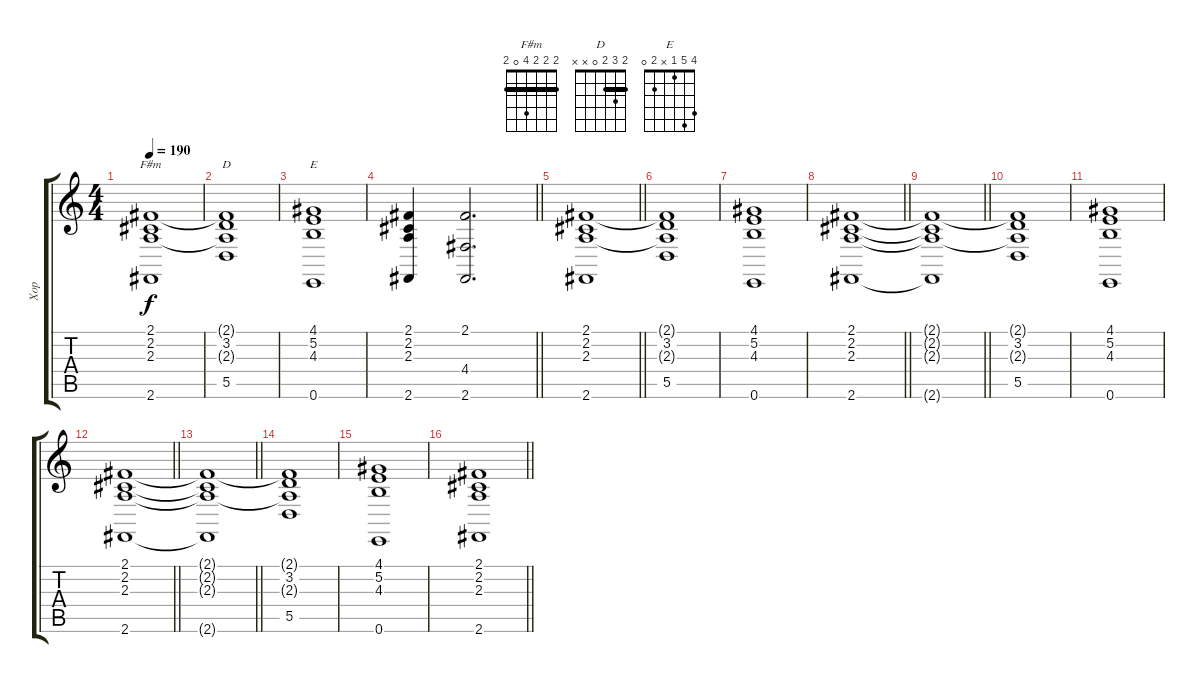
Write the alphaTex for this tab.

\track ("Хор" "Хор") {instrument pad4choir}
\staff {score tabs}
\tuning (E4 B3 G3 D3 A2 E2) {hide}
\chord ("F#m" 2 2 2 4 0 2) {barre 2}
\chord ("D" 2 3 2 0 x x) {barre 2}
\chord ("E" 4 5 1 x 2 0)
\ts (4 4)
\tempo 190
\clef g2
\ks c
(2.1{t} 2.2{t} 2.3{t} 2.6{t}).1{ch "F#m" dy f} |
(2.1{t} 3.2 2.3{t} 5.5).1{ch "D"} |
(4.1 5.2 4.3 0.6).1{ch "E"} |
\barLineRight lightlight
(2.1 2.2 2.3 2.6).4 (2.1 4.4 2.6).2{d volume 11 instrument reversecymbal} |
\section ("" "")
\barLineRight lightlight
(2.1 2.2 2.3 2.6).1{volume 7 instrument pad4choir} |
(2.1{t} 3.2 2.3{t} 5.5).1 |
(4.1 5.2 4.3 0.6).1 |
\barLineRight lightlight
(2.1 2.2 2.3 2.6).1 |
\barLineRight lightlight
(2.1{t} 2.2{t} 2.3{t} 2.6{t}).1 |
(2.1{t} 3.2 2.3{t} 5.5).1 |
(4.1 5.2 4.3 0.6).1 |
\barLineRight lightlight
(2.1 2.2 2.3 2.6).1 |
\barLineRight lightlight
(2.1{t} 2.2{t} 2.3{t} 2.6{t}).1 |
(2.1{t} 3.2 2.3{t} 5.5).1 |
(4.1 5.2 4.3 0.6).1 |
\barLineRight lightlight
(2.1 2.2 2.3 2.6).1
